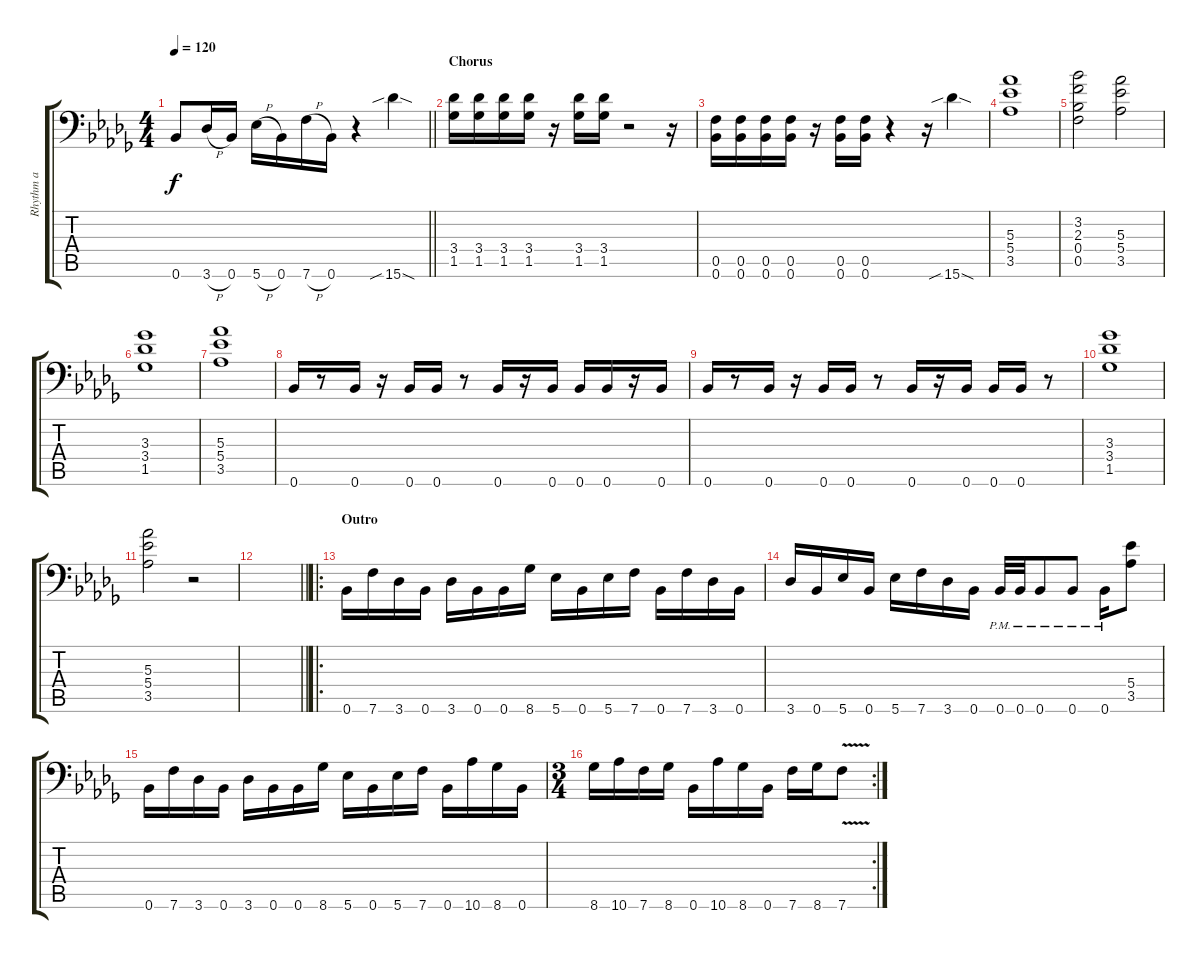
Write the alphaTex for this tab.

\track ("Rhythm a" "Rhythm a") {instrument distortionguitar}
\staff {score tabs}
\tuning (C4 G3 Eb3 Bb2 F2 Bb1) {hide}
\ts (4 4)
\tempo 120
\clef f4
\barLineRight lightlight
\ks bbminor
0.6.8{dy f} 3.6{h}.16 0.6.16 5.6{h}.16 0.6.16 7.6{h}.16 0.6.16 r.4 15.6{sib sod}.4 |
\section ("" "Chorus")
(3.4 1.5).16 (3.4 1.5).16 (3.4 1.5).16 (3.4 1.5).16 r.16 (3.4 1.5).16 (3.4 1.5).16 r.2 r.16 |
(0.5 0.6).16 (0.5 0.6).16 (0.5 0.6).16 (0.5 0.6).16 r.16 (0.5 0.6).16 (0.5 0.6).16 r.4 r.16 15.6{sib sod}.4 |
(5.3 5.4 3.5).1 |
(3.2 2.3 0.4 0.5).2 (5.3 5.4 3.5).2 |
(3.3 3.4 1.5).1 |
(5.3 5.4 3.5).1 |
0.6.16 r.8 0.6.16 r.16 0.6.16 0.6.16 r.8 0.6.16 r.16 0.6.16 0.6.16 0.6.16 r.16 0.6.16 |
0.6.16 r.8 0.6.16 r.16 0.6.16 0.6.16 r.8 0.6.16 r.16 0.6.16 0.6.16 0.6.16 r.8 |
(3.3 3.4 1.5).1 |
(5.3 5.4 3.5).2 r.2 |
\barLineRight lightlight
|
\ro
\section ("" "Outro")
0.6.16 7.6.16 3.6.16 0.6.16 3.6.16 0.6.16 0.6.16 8.6.16 5.6.16 0.6.16 5.6.16 7.6.16 0.6.16 7.6.16 3.6.16 0.6.16 |
3.6.16 0.6.16 5.6.16 0.6.16 5.6.16 7.6.16 3.6.16 0.6.16 0.6{pm}.32 0.6{pm}.32 0.6{pm}.8 0.6{pm}.8 0.6{pm}.16 (5.4 3.5).8 |
0.6.16 7.6.16 3.6.16 0.6.16 3.6.16 0.6.16 0.6.16 8.6.16 5.6.16 0.6.16 5.6.16 7.6.16 0.6.16 10.6.16 8.6.16 0.6.16 |
\rc 2
\ts (3 4)
8.6.16 10.6.16 7.6.16 8.6.16 0.6.16 10.6.16 8.6.16 0.6.16 7.6.16 8.6.16 7.6{v}.8
